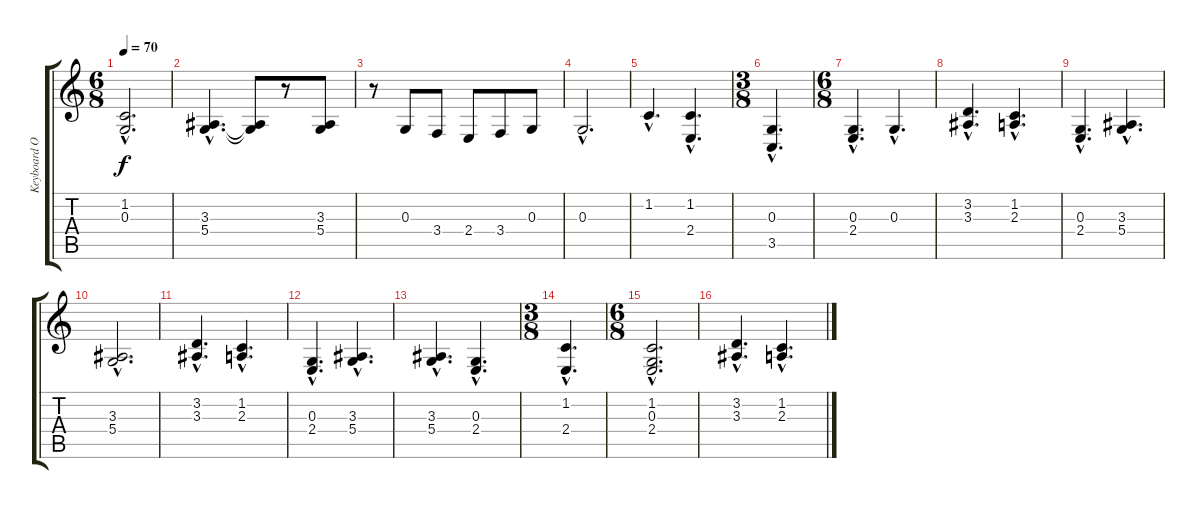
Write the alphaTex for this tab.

\track ("Keyboard Organ" "Keyboard O") {instrument drawbarorgan}
\staff {score tabs}
\tuning (E4 B3 G3 D3 A2 E2) {hide}
\ts (6 8)
\tempo 70
\clef g2
\ks c
(1.2{hac} 0.3{hac}).2{d dy f} |
(3.3{hac} 5.4{hac}).4{d} (3.3{t} 5.4{t}).8 r.8 (3.3 5.4).8 |
r.8 0.3.8 3.4.8 2.4.8 3.4.8 0.3.8 |
0.3{hac}.2{d} |
1.2{hac}.4{d} (1.2{hac} 2.4{hac}).4{d} |
\ts (3 8)
(0.3{hac} 3.5{hac}).4{d} |
\ts (6 8)
(0.3{hac} 2.4{hac}).4{d} 0.3{hac}.4{d} |
(3.2{hac} 3.3{hac}).4{d} (1.2{hac} 2.3{hac}).4{d} |
(0.3{hac} 2.4{hac}).4{d} (3.3{hac} 5.4{hac}).4{d} |
(3.3{hac} 5.4{hac}).2{d} |
(3.2{hac} 3.3{hac}).4{d} (1.2{hac} 2.3{hac}).4{d} |
(0.3{hac} 2.4{hac}).4{d} (3.3{hac} 5.4{hac}).4{d} |
(3.3{hac} 5.4{hac}).4{d} (0.3{hac} 2.4{hac}).4{d} |
\ts (3 8)
(1.2{hac} 2.4{hac}).4{d} |
\ts (6 8)
(1.2{hac} 0.3{hac} 2.4{hac}).2{d} |
(3.2{hac} 3.3{hac}).4{d} (1.2{hac} 2.3{hac}).4{d}
